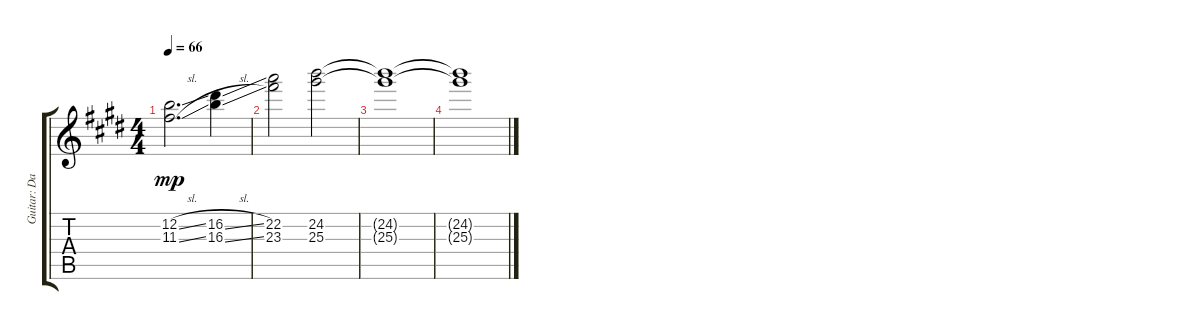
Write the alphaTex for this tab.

\track ("Guitar: David" "Guitar: Da") {instrument electricguitarclean}
\staff {score tabs}
\tuning (E4 B3 G3 D3 A2 E2) {hide}
\ts (4 4)
\tempo 66
\clef g2
\ks e
(12.2{sl} 11.3{sl}).2{d dy mp} (16.2{sl} 16.3{sl}).4 |
(22.2 23.3).2 (24.2 25.3).2 |
(24.2{t} 25.3{t}).1 |
(24.2{t} 25.3{t}).1
